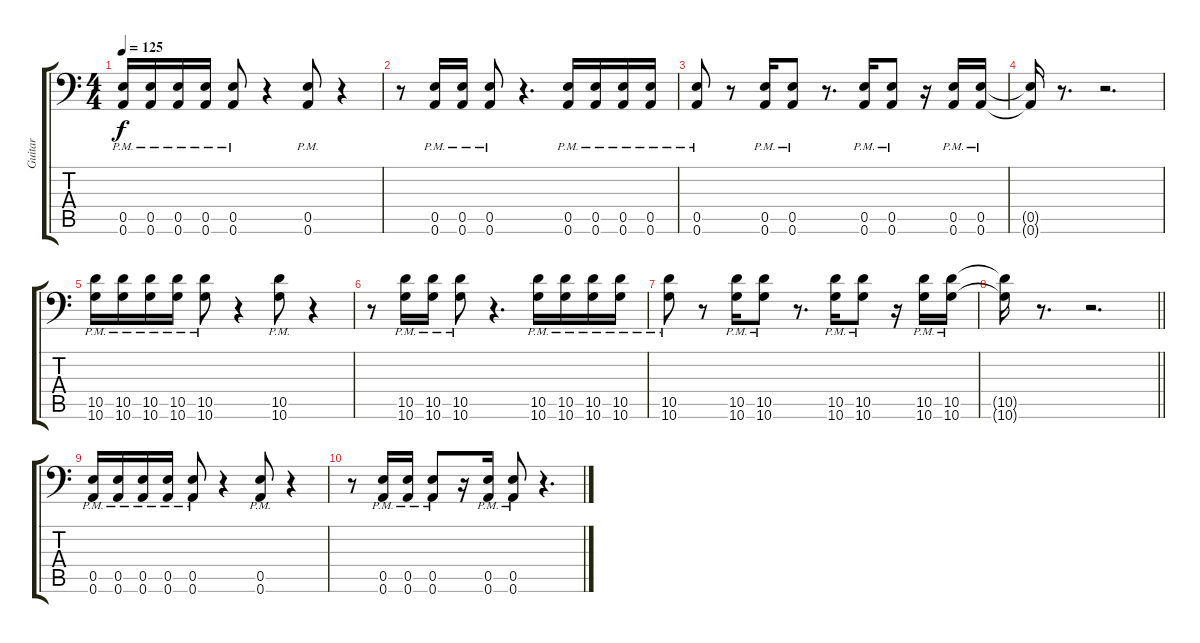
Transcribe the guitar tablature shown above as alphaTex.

\track ("Guitar" "Guitar") {instrument distortionguitar}
\staff {score tabs}
\tuning (B3 Gb3 D3 A2 E2 A1) {hide}
\ts (4 4)
\tempo 125
\clef f4
\ks c
(0.5{pm} 0.6{pm}).16{dy f} (0.5{pm} 0.6{pm}).16 (0.5{pm} 0.6{pm}).16 (0.5{pm} 0.6{pm}).16 (0.5{pm} 0.6{pm}).8 r.4 (0.5{pm} 0.6{pm}).8 r.4 |
r.8 (0.5{pm} 0.6{pm}).16 (0.5{pm} 0.6{pm}).16 (0.5{pm} 0.6{pm}).8 r.4{d} (0.5{pm} 0.6{pm}).16 (0.5{pm} 0.6{pm}).16 (0.5{pm} 0.6{pm}).16 (0.5{pm} 0.6{pm}).16 |
(0.5{pm} 0.6{pm}).8 r.8 (0.5{pm} 0.6{pm}).16 (0.5{pm} 0.6{pm}).8 r.8{d} (0.5{pm} 0.6{pm}).16 (0.5{pm} 0.6{pm}).8 r.16 (0.5{pm} 0.6{pm}).16 (0.5{pm} 0.6{pm}).16 |
(0.5{t} 0.6{t}).16 r.8{d} r.2{d} |
(10.5{pm} 10.6{pm}).16 (10.5{pm} 10.6{pm}).16 (10.5{pm} 10.6{pm}).16 (10.5{pm} 10.6{pm}).16 (10.5{pm} 10.6{pm}).8 r.4 (10.5{pm} 10.6{pm}).8 r.4 |
r.8 (10.5{pm} 10.6{pm}).16 (10.5{pm} 10.6{pm}).16 (10.5{pm} 10.6{pm}).8 r.4{d} (10.5{pm} 10.6{pm}).16 (10.5{pm} 10.6{pm}).16 (10.5{pm} 10.6{pm}).16 (10.5{pm} 10.6{pm}).16 |
(10.5{pm} 10.6{pm}).8 r.8 (10.5{pm} 10.6{pm}).16 (10.5{pm} 10.6{pm}).8 r.8{d} (10.5{pm} 10.6{pm}).16 (10.5{pm} 10.6{pm}).8 r.16 (10.5{pm} 10.6{pm}).16 (10.5{pm} 10.6{pm}).16 |
\barLineRight lightlight
(10.5{t} 10.6{t}).16 r.8{d} r.2{d} |
\section ("" "")
(0.5{pm} 0.6{pm}).16 (0.5{pm} 0.6{pm}).16 (0.5{pm} 0.6{pm}).16 (0.5{pm} 0.6{pm}).16 (0.5{pm} 0.6{pm}).8 r.4 (0.5{pm} 0.6{pm}).8 r.4 |
r.8 (0.5{pm} 0.6{pm}).16 (0.5{pm} 0.6{pm}).16 (0.5{pm} 0.6{pm}).8 r.16 (0.5{pm} 0.6{pm}).16 (0.5{pm} 0.6{pm}).8 r.4{d}
